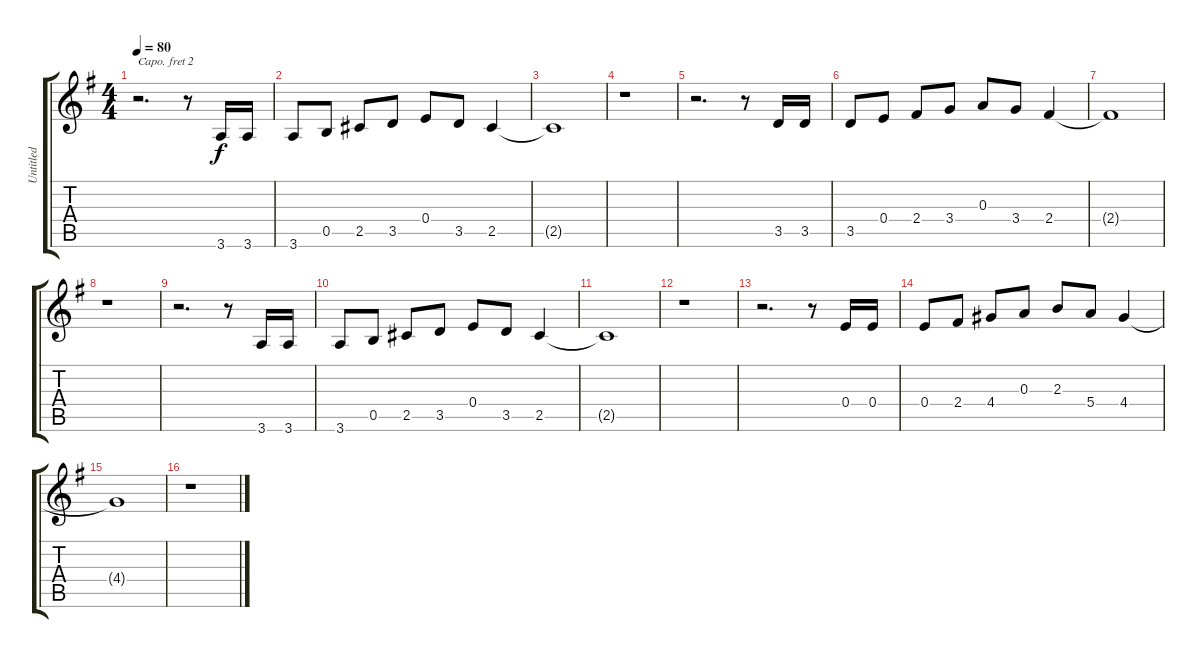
\track ("Untitled" "Untitled") {instrument acousticguitarsteel}
\staff {score tabs}
\capo 2
\tuning (E4 B3 G3 D3 A2 E2) {hide}
\ts (4 4)
\tempo 80
\clef g2
\ks g
r.2{d dy f} r.8 3.6.16 3.6.16 |
3.6.8 0.5.8 2.5.8 3.5.8 0.4.8 3.5.8 2.5.4 |
2.5{t}.1 |
r.1 |
r.2{d} r.8 3.5.16 3.5.16 |
3.5.8 0.4.8 2.4.8 3.4.8 0.3.8 3.4.8 2.4.4 |
2.4{t}.1 |
r.1 |
r.2{d} r.8 3.6.16 3.6.16 |
3.6.8 0.5.8 2.5.8 3.5.8 0.4.8 3.5.8 2.5.4 |
2.5{t}.1 |
r.1 |
r.2{d} r.8 0.4.16 0.4.16 |
0.4.8 2.4.8 4.4.8 0.3.8 2.3.8 5.4.8 4.4.4 |
4.4{t}.1 |
r.1
